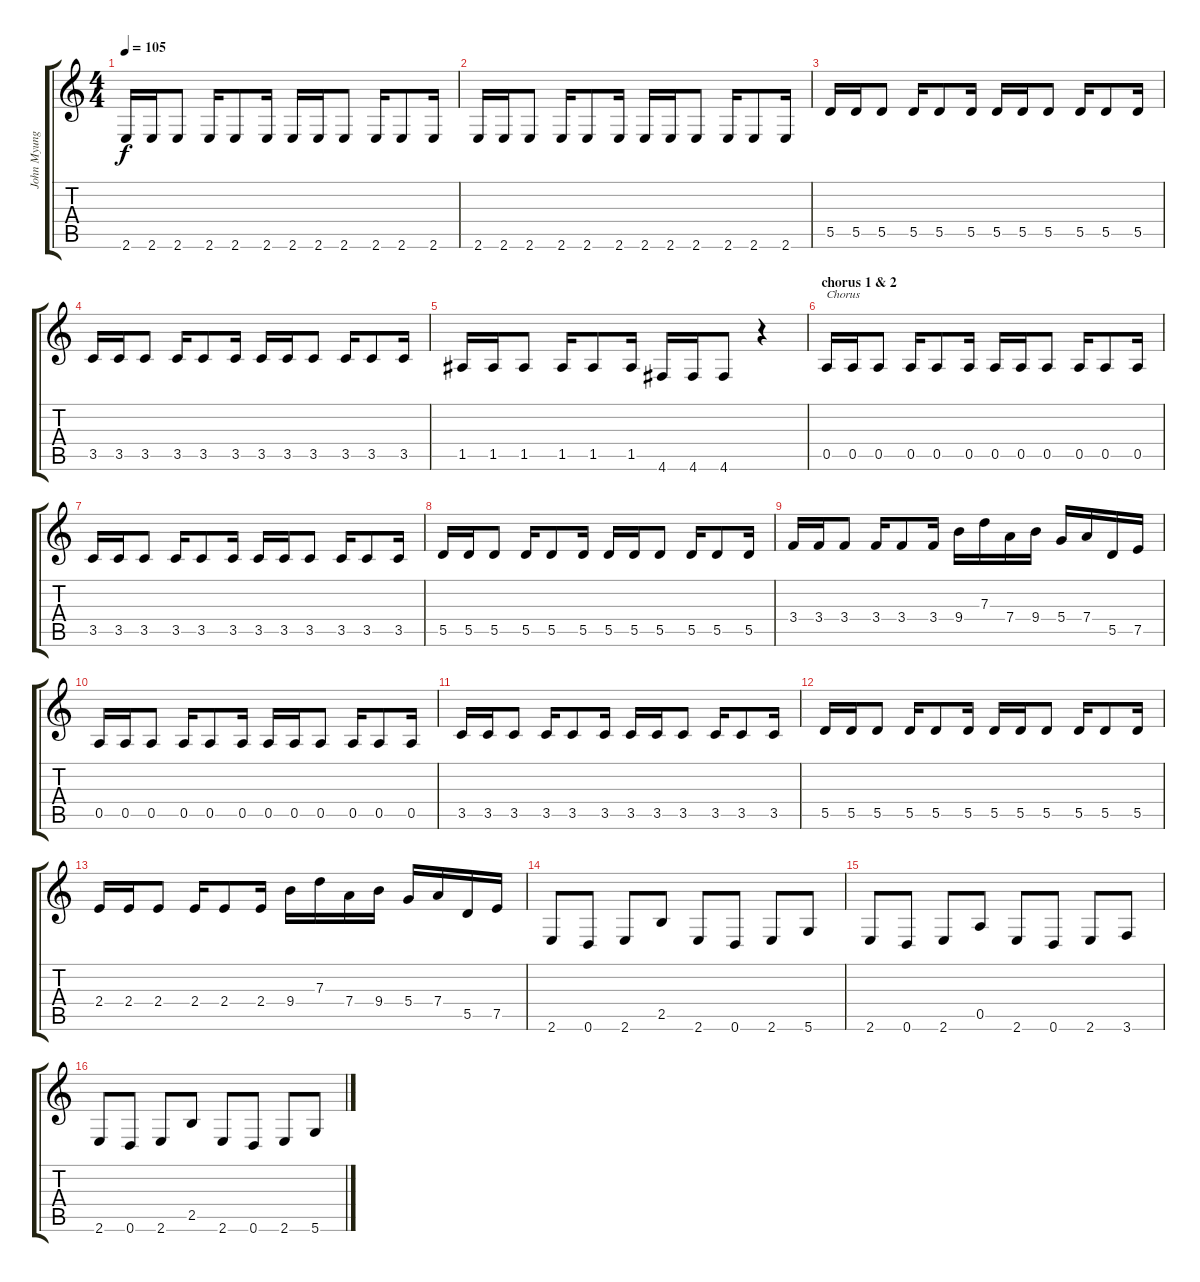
\track ("John Myung" "John Myung") {instrument electricbasspick}
\staff {score tabs}
\tuning (E4 B3 G3 D3 A2 D2) {hide}
\ts (4 4)
\tempo 105
\clef g2
\ks c
2.6.16{dy f} 2.6.16 2.6.8 2.6.16 2.6.8 2.6.16 2.6.16 2.6.16 2.6.8 2.6.16 2.6.8 2.6.16 |
2.6.16 2.6.16 2.6.8 2.6.16 2.6.8 2.6.16 2.6.16 2.6.16 2.6.8 2.6.16 2.6.8 2.6.16 |
5.5.16 5.5.16 5.5.8 5.5.16 5.5.8 5.5.16 5.5.16 5.5.16 5.5.8 5.5.16 5.5.8 5.5.16 |
3.5.16 3.5.16 3.5.8 3.5.16 3.5.8 3.5.16 3.5.16 3.5.16 3.5.8 3.5.16 3.5.8 3.5.16 |
1.5.16 1.5.16 1.5.8 1.5.16 1.5.8 1.5.16 4.6.16 4.6.16 4.6.8 r.4 |
\section ("" "chorus 1 & 2")
0.5.16{txt "Chorus"} 0.5.16 0.5.8 0.5.16 0.5.8 0.5.16 0.5.16 0.5.16 0.5.8 0.5.16 0.5.8 0.5.16 |
3.5.16 3.5.16 3.5.8 3.5.16 3.5.8 3.5.16 3.5.16 3.5.16 3.5.8 3.5.16 3.5.8 3.5.16 |
5.5.16 5.5.16 5.5.8 5.5.16 5.5.8 5.5.16 5.5.16 5.5.16 5.5.8 5.5.16 5.5.8 5.5.16 |
3.4.16 3.4.16 3.4.8 3.4.16 3.4.8 3.4.16 9.4.16 7.3.16 7.4.16 9.4.16 5.4.16 7.4.16 5.5.16 7.5.16 |
0.5.16 0.5.16 0.5.8 0.5.16 0.5.8 0.5.16 0.5.16 0.5.16 0.5.8 0.5.16 0.5.8 0.5.16 |
3.5.16 3.5.16 3.5.8 3.5.16 3.5.8 3.5.16 3.5.16 3.5.16 3.5.8 3.5.16 3.5.8 3.5.16 |
5.5.16 5.5.16 5.5.8 5.5.16 5.5.8 5.5.16 5.5.16 5.5.16 5.5.8 5.5.16 5.5.8 5.5.16 |
2.4.16 2.4.16 2.4.8 2.4.16 2.4.8 2.4.16 9.4.16 7.3.16 7.4.16 9.4.16 5.4.16 7.4.16 5.5.16 7.5.16 |
2.6.8 0.6.8 2.6.8 2.5.8 2.6.8 0.6.8 2.6.8 5.6.8 |
2.6.8 0.6.8 2.6.8 0.5.8 2.6.8 0.6.8 2.6.8 3.6.8 |
2.6.8 0.6.8 2.6.8 2.5.8 2.6.8 0.6.8 2.6.8 5.6.8
